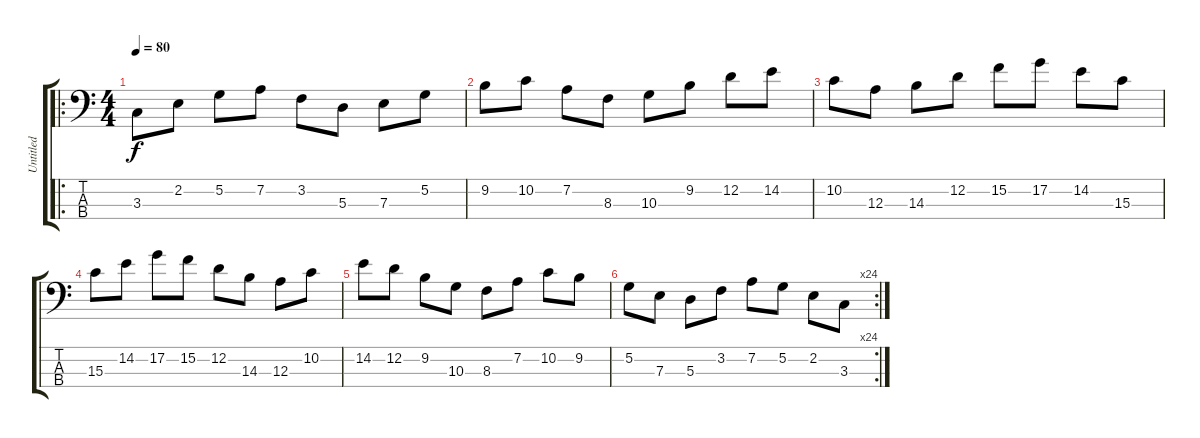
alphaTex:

\track ("Untitled" "Untitled") {instrument electricbassfinger}
\staff {score tabs}
\tuning (G2 D2 A1 E1) {hide}
\ro
\ts (4 4)
\tempo 80
\clef f4
\ks c
3.3.8{dy f instrument electricbassfinger} 2.2.8 5.2.8 7.2.8 3.2.8 5.3.8 7.3.8 5.2.8 |
9.2.8 10.2.8 7.2.8 8.3.8 10.3.8 9.2.8 12.2.8 14.2.8 |
10.2.8 12.3.8 14.3.8 12.2.8 15.2.8 17.2.8 14.2.8 15.3.8 |
15.3.8 14.2.8 17.2.8 15.2.8 12.2.8 14.3.8 12.3.8 10.2.8 |
14.2.8 12.2.8 9.2.8 10.3.8 8.3.8 7.2.8 10.2.8 9.2.8 |
\rc 24
5.2.8 7.3.8 5.3.8 3.2.8 7.2.8 5.2.8 2.2.8 3.3.8
